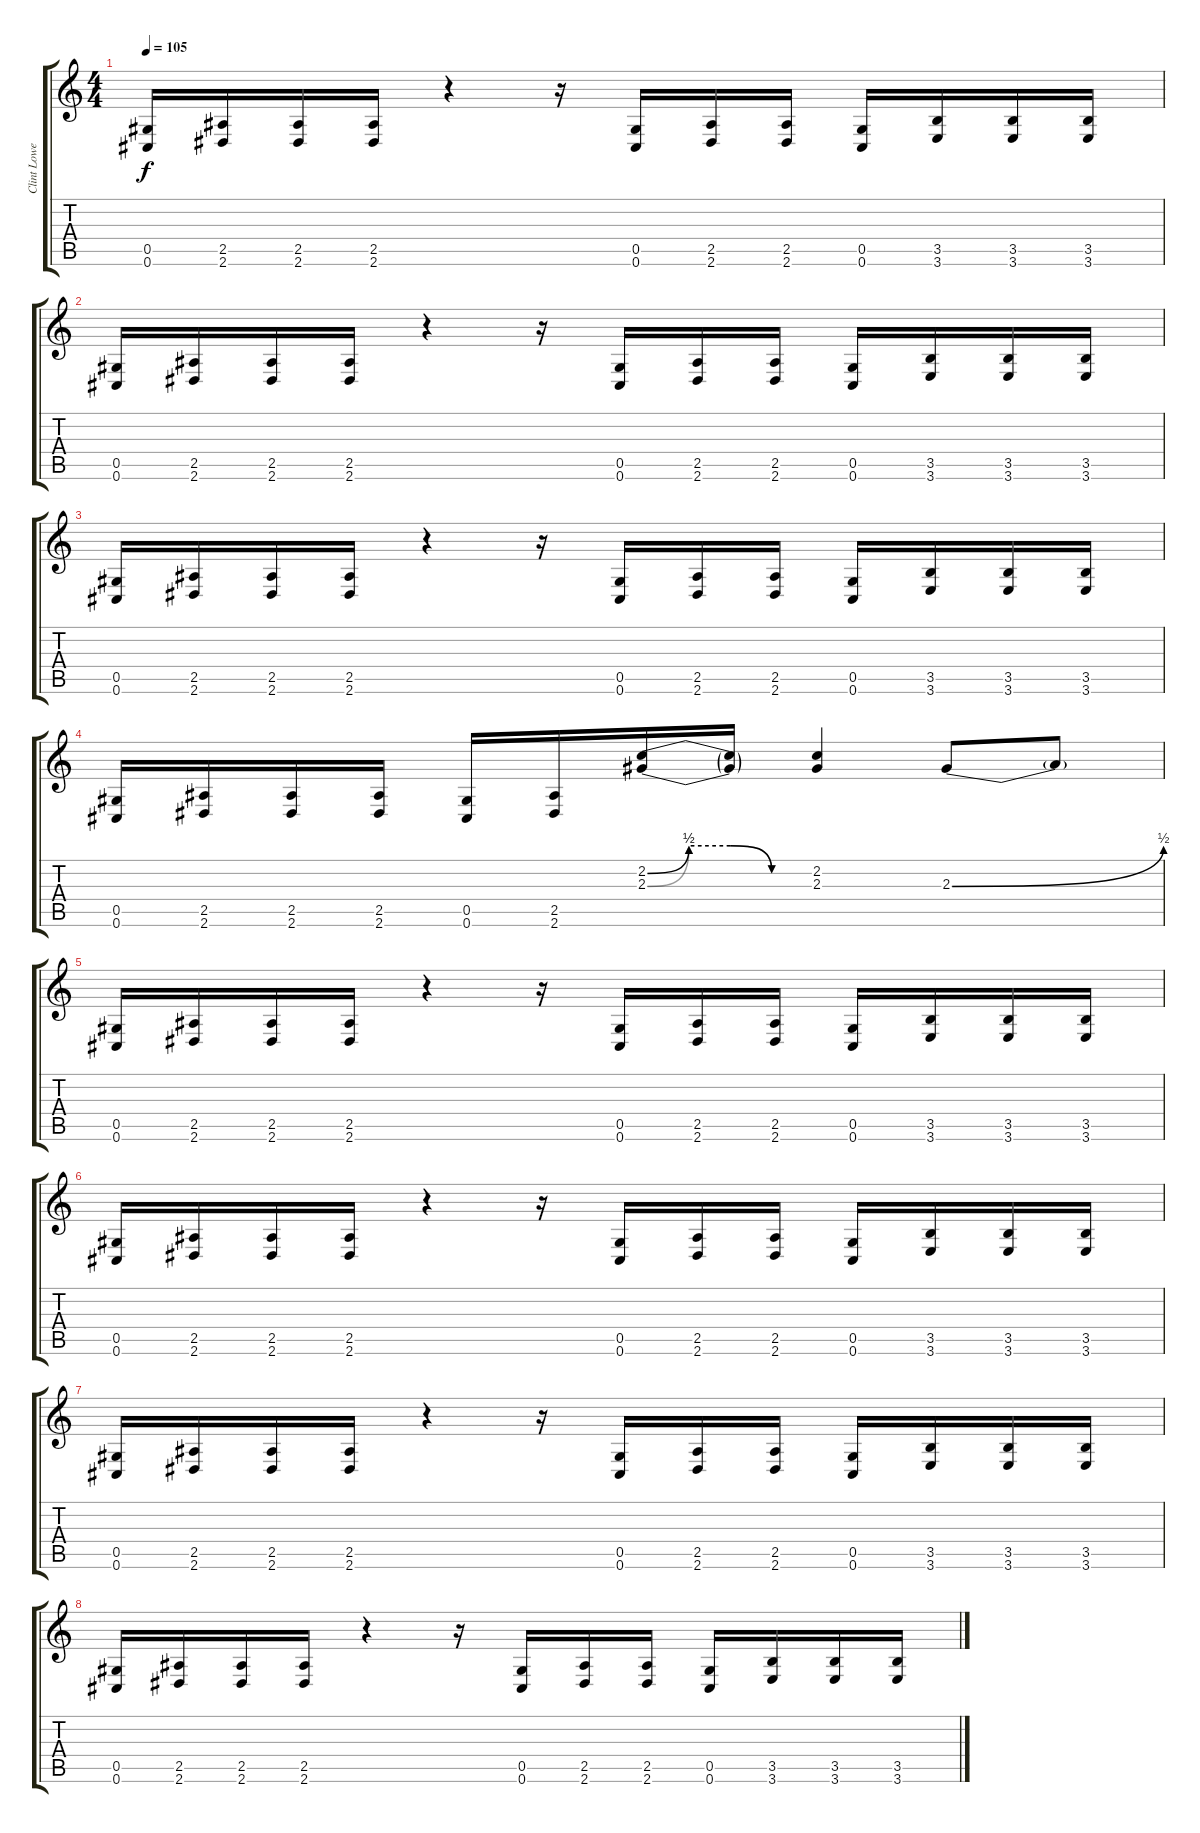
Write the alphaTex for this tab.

\track ("Clint Lowery - Guitar" "Clint Lowe") {instrument distortionguitar}
\staff {score tabs}
\tuning (Eb4 Bb3 Gb3 Db3 Ab2 Db2) {hide}
\ts (4 4)
\tempo 105
\clef g2
\ks c
(0.5 0.6).16{dy f instrument distortionguitar} (2.5 2.6).16 (2.5 2.6).16 (2.5 2.6).16 r.4 r.16 (0.5 0.6).16 (2.5 2.6).16 (2.5 2.6).16 (0.5 0.6).16 (3.5 3.6).16 (3.5 3.6).16 (3.5 3.6).16 |
(0.5 0.6).16 (2.5 2.6).16 (2.5 2.6).16 (2.5 2.6).16 r.4 r.16 (0.5 0.6).16 (2.5 2.6).16 (2.5 2.6).16 (0.5 0.6).16 (3.5 3.6).16 (3.5 3.6).16 (3.5 3.6).16 |
(0.5 0.6).16 (2.5 2.6).16 (2.5 2.6).16 (2.5 2.6).16 r.4 r.16 (0.5 0.6).16 (2.5 2.6).16 (2.5 2.6).16 (0.5 0.6).16 (3.5 3.6).16 (3.5 3.6).16 (3.5 3.6).16 |
(0.5 0.6).16 (2.5 2.6).16 (2.5 2.6).16 (2.5 2.6).16 (0.5 0.6).16 (2.5 2.6).16 (2.2{be (custom 0 0 15 2 30 2 45 0 60 0)} 2.3{be (custom 0 0 15 2 30 2 45 0 60 0)}).16 (2.2{t} 2.3{t}).16 (2.2 2.3).4 2.3{be (bend 0 0 60 2)}.8 2.3{t}.8 |
(0.5 0.6).16 (2.5 2.6).16 (2.5 2.6).16 (2.5 2.6).16 r.4 r.16 (0.5 0.6).16 (2.5 2.6).16 (2.5 2.6).16 (0.5 0.6).16 (3.5 3.6).16 (3.5 3.6).16 (3.5 3.6).16 |
(0.5 0.6).16 (2.5 2.6).16 (2.5 2.6).16 (2.5 2.6).16 r.4 r.16 (0.5 0.6).16 (2.5 2.6).16 (2.5 2.6).16 (0.5 0.6).16 (3.5 3.6).16 (3.5 3.6).16 (3.5 3.6).16 |
(0.5 0.6).16 (2.5 2.6).16 (2.5 2.6).16 (2.5 2.6).16 r.4 r.16 (0.5 0.6).16 (2.5 2.6).16 (2.5 2.6).16 (0.5 0.6).16 (3.5 3.6).16 (3.5 3.6).16 (3.5 3.6).16 |
(0.5 0.6).16 (2.5 2.6).16 (2.5 2.6).16 (2.5 2.6).16 r.4 r.16 (0.5 0.6).16 (2.5 2.6).16 (2.5 2.6).16 (0.5 0.6).16 (3.5 3.6).16 (3.5 3.6).16 (3.5 3.6).16
